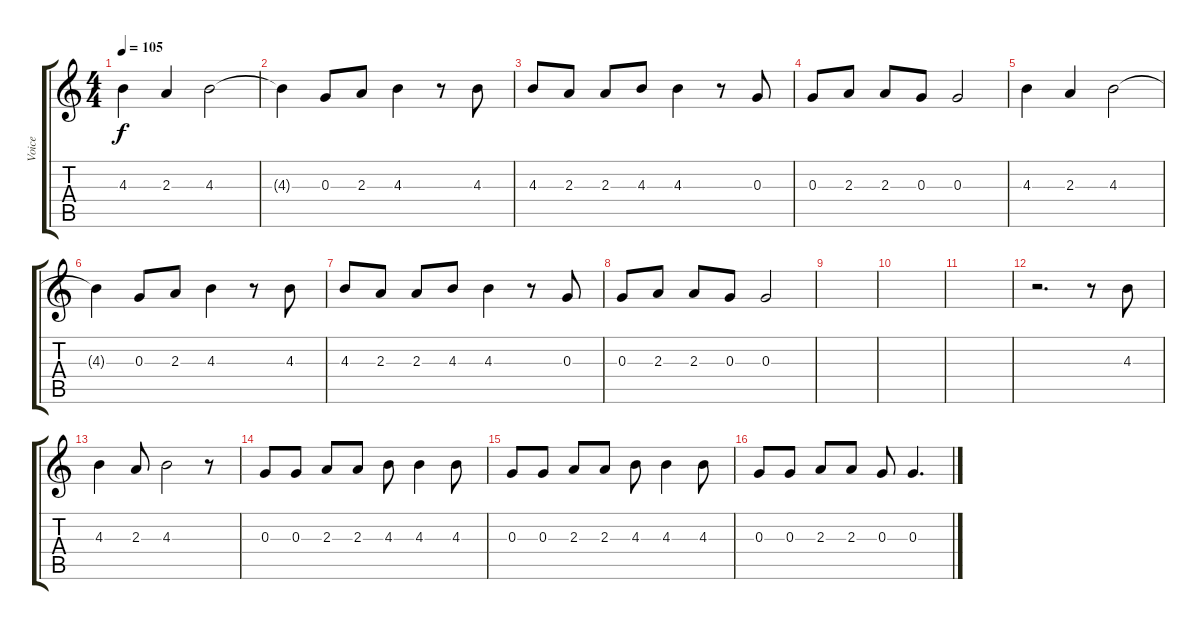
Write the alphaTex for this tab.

\track ("Voice" "Voice") {instrument distortionguitar}
\staff {score tabs}
\tuning (E4 B3 G3 D3 A2 E2) {hide}
\ts (4 4)
\tempo 105
\clef g2
\ks c
4.3.4{dy f} 2.3.4 4.3.2 |
4.3{t}.4 0.3.8 2.3.8 4.3.4 r.8 4.3.8 |
4.3.8 2.3.8 2.3.8 4.3.8 4.3.4 r.8 0.3.8 |
0.3.8 2.3.8 2.3.8 0.3.8 0.3.2 |
4.3.4 2.3.4 4.3.2 |
4.3{t}.4 0.3.8 2.3.8 4.3.4 r.8 4.3.8 |
4.3.8 2.3.8 2.3.8 4.3.8 4.3.4 r.8 0.3.8 |
0.3.8 2.3.8 2.3.8 0.3.8 0.3.2 |
|
|
|
r.2{d} r.8 4.3.8 |
4.3.4 2.3.8 4.3.2 r.8 |
0.3.8 0.3.8 2.3.8 2.3.8 4.3.8 4.3.4 4.3.8 |
0.3.8 0.3.8 2.3.8 2.3.8 4.3.8 4.3.4 4.3.8 |
0.3.8 0.3.8 2.3.8 2.3.8 0.3.8 0.3.4{d}
